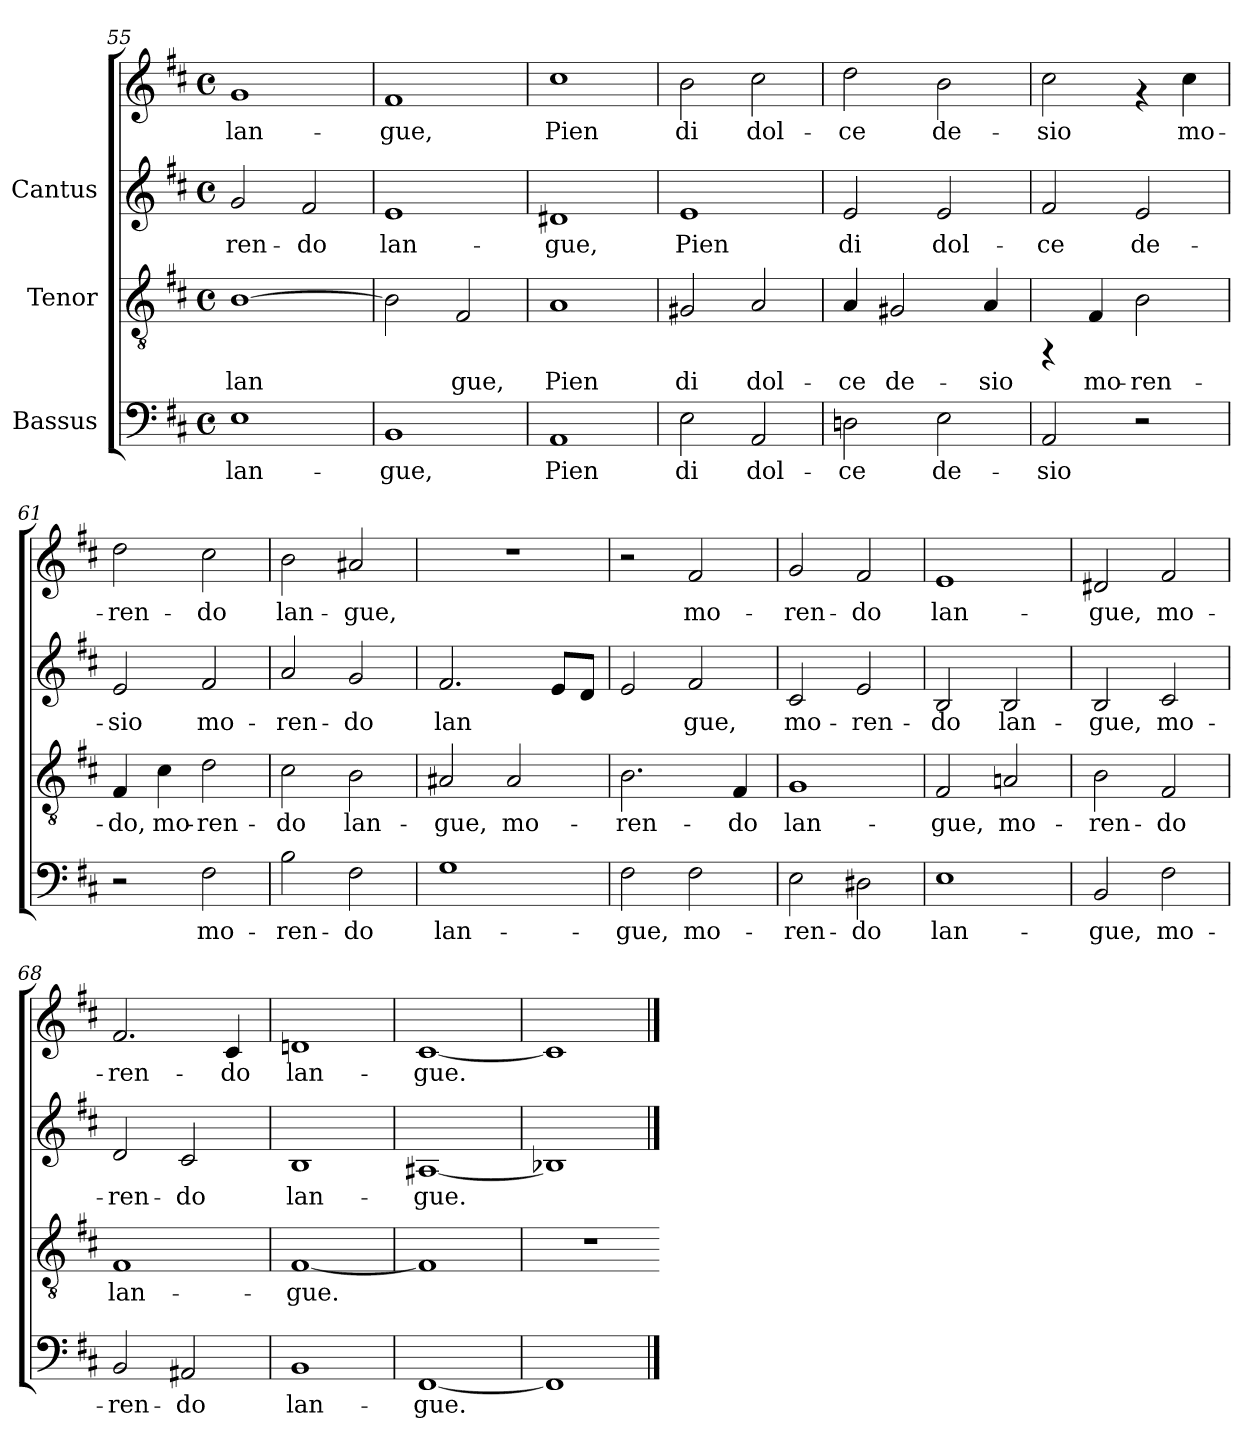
**kern	**text	**kern	**text	**kern	**text	**kern	**text
*part3	*part3	*part2	*part2	*part1	*part1	*part1	*part1
*staff4	*staff4	*staff3	*staff3	*staff2	*staff2	*staff1	*staff1
*I"Bassus	*	*I"Tenor	*	*I"Cantus	*	*	*
!!LO:LB:g=z
*clefF4	*	*clefGv2	*	*clefG2	*	*clefG2	*
*k[f#c#]	*	*k[f#c#]	*	*k[f#c#]	*	*k[f#c#]	*
*D:	*	*D:	*	*D:	*	*D:	*
*M4/4	*	*M4/4	*	*M4/4	*	*M4/4	*
*met(c)	*	*met(c)	*	*met(c)	*	*met(c)	*
=55	=55	=55	=55	=55	=55	=55	=55
!	!LO:LY:b:cj	!	!LO:LY:b:cj	!	!LO:LY:b:cj	!	!LO:LY:b:cj
1E	lan-	[>1B	lan-	2g/	-ren-	1g	-lan-
!	!	!	!	!	!LO:LY:b:cj	!	!
.	.	.	.	2f#/	-do	.	.
!!LO:LB:g=z
=56	=56	=56	=56	=56	=56	=56	=56
!	!LO:LY:b:cj	!	!LO:LY:b:cj	!	!LO:LY:b:cj	!	!LO:LY:b:cj
1BB	-gue,	2B\]	-	1e	lan-	1f#	gue,
!	!	!	!LO:LY:b:cj	!	!	!	!
.	.	2F#/	gue,	.	.	.	.
!!LO:PB:g=z
=57	=57	=57	=57	=57	=57	=57	=57
!	!LO:LY:b:cj	!	!LO:LY:b:cj	!	!LO:LY:b:cj	!	!LO:LY:b:cj
1AA	Pien	1A	Pien	1d#X	gue,	1cc#	-Pien
!!LO:LB:g=z
=58	=58	=58	=58	=58	=58	=58	=58
!	!LO:LY:b:cj	!	!LO:LY:b:cj	!	!LO:LY:b:cj	!	!LO:LY:b:cj
2E\	di	2G#X/	di	1e	-Pien	2b\	di
!	!LO:LY:b:cj	!	!LO:LY:b:cj	!	!	!	!LO:LY:b:cj
2AA/	dol-	2A/	dol-	.	.	2cc#\	dol-
!!LO:LB:g=z
=59	=59	=59	=59	=59	=59	=59	=59
!	!LO:LY:b:cj	!	!LO:LY:b:cj	!	!LO:LY:b:cj	!	!LO:LY:b:cj
2Dn\	-ce	4A/	-ce	2e/	-di	2dd\	ce
!	!	!	!LO:LY:b:cj	!	!	!	!
.	.	2G#X/	de-	.	.	.	.
!	!LO:LY:b:cj	!	!	!	!LO:LY:b:cj	!	!LO:LY:b:cj
2E\	de-	.	.	2e/	dol-	2b\	de-
!	!	!	!LO:LY:b:cj	!	!	!	!
.	.	4A/	-sio	.	.	.	.
!!LO:PB:g=z
=60	=60	=60	=60	=60	=60	=60	=60
!	!LO:LY:b:cj	!	!	!	!LO:LY:b:cj	!	!LO:LY:b:cj
2AA/	-sio	4rFF	.	2f#/	-ce	2cc#\	-sio
!	!	!	!LO:LY:b:cj	!	!	!	!
.	.	4F#/	mo-	.	.	.	.
!	!	!	!LO:LY:b:cj	!	!LO:LY:b:cj	!	!
2r	.	2B\	-ren-	2e/	de-	4rf	.
!	!	!	!	!	!	!	!LO:LY:b:cj
.	.	.	.	.	.	4cc#\	mo-
!!LO:LB:g=z
=61	=61	=61	=61	=61	=61	=61	=61
!	!	!	!LO:LY:b:cj	!	!LO:LY:b:cj	!	!LO:LY:b:cj
2r	.	4F#/	-do,	2e/	sio	2dd\	-ren-
!	!	!	!LO:LY:b:cj	!	!	!	!
.	.	4c#\	mo-	.	.	.	.
!	!LO:LY:b:cj	!	!LO:LY:b:cj	!	!LO:LY:b:cj	!	!LO:LY:b:cj
2F#\	mo-	2d\	-ren-	2f#/	mo-	2cc#\	-do
!!LO:LB:g=z
=62	=62	=62	=62	=62	=62	=62	=62
!	!LO:LY:b:cj	!	!LO:LY:b:cj	!	!LO:LY:b:cj	!	!LO:LY:b:cj
2B\	-ren-	2c#\	-do	2a/	ren-	2b\	-lan-
!	!LO:LY:b:cj	!	!LO:LY:b:cj	!	!LO:LY:b:cj	!	!LO:LY:b:cj
2F#\	-do	2B\	lan-	2g/	-do	2a#X/	-gue,
!!LO:PB:g=z
=63	=63	=63	=63	=63	=63	=63	=63
!	!LO:LY:b:cj	!	!LO:LY:b:cj	!	!LO:LY:b:cj	!	!
1G	lan-	2A#X/	-gue,	2.f#/	lan-	1r	.
!	!	!	!LO:LY:b:cj	!	!	!	!
.	.	2A#/	mo-	.	.	.	.
!	!	!	!	!	!LO:LY:b:cj	!	!
.	.	.	.	8e/L	--	.	.
!	!	!	!	!	!LO:LY:b:cj	!	!
.	.	.	.	8d/J	--	.	.
=64	=64	=64	=64	=64	=64	=64	=64
!	!LO:LY:b:cj	!	!LO:LY:b:cj	!	!LO:LY:b:cj	!	!
2F#\	-gue,	2.B\	-ren-	2e/	-	2r	.
!	!LO:LY:b:cj	!	!	!	!LO:LY:b:cj	!	!LO:LY:b:cj
2F#\	mo-	.	.	2f#/	gue,	2f#/	-mo-
!	!	!	!LO:LY:b:cj	!	!	!	!
.	.	4F#/	-do	.	.	.	.
=65	=65	=65	=65	=65	=65	=65	=65
!	!LO:LY:b:cj	!	!LO:LY:b:cj	!	!LO:LY:b:cj	!	!LO:LY:b:cj
2E\	-ren-	1G	lan-	2c#/	mo-	2g/	ren-
!	!LO:LY:b:cj	!	!	!	!LO:LY:b:cj	!	!LO:LY:b:cj
2D#X\	-do	.	.	2e/	-ren-	2f#/	-do
=66	=66	=66	=66	=66	=66	=66	=66
!	!LO:LY:b:cj	!	!LO:LY:b:cj	!	!LO:LY:b:cj	!	!LO:LY:b:cj
1E	lan-	2F#/	-gue,	2B/	-do	1e	-lan-
!	!	!	!LO:LY:b:cj	!	!LO:LY:b:cj	!	!
.	.	2An/	mo-	2B/	lan-	.	.
=67	=67	=67	=67	=67	=67	=67	=67
!	!LO:LY:b:cj	!	!LO:LY:b:cj	!	!LO:LY:b:cj	!	!LO:LY:b:cj
2BB/	-gue,	2B\	-ren-	2B/	-gue,	2d#X/	-gue,
!	!LO:LY:b:cj	!	!LO:LY:b:cj	!	!LO:LY:b:cj	!	!LO:LY:b:cj
2F#\	mo-	2F#/	-do	2c#/	mo-	2f#/	mo-
=68	=68	=68	=68	=68	=68	=68	=68
!	!LO:LY:b:cj	!	!LO:LY:b:cj	!	!LO:LY:b:cj	!	!LO:LY:b:cj
2BB/	-ren-	1F#	lan-	2d/	ren-	2.f#/	-ren-
!	!LO:LY:b:cj	!	!	!	!LO:LY:b:cj	!	!
2AA#X/	-do	.	.	2c#/	-do	.	.
!	!	!	!	!	!	!	!LO:LY:b:cj
.	.	.	.	.	.	4c#/	-do
=69	=69	=69	=69	=69	=69	=69	=69
!	!LO:LY:b:cj	!	!LO:LY:b:cj	!	!LO:LY:b:cj	!	!LO:LY:b:cj
1BB	lan-	[<1F#	-gue.	1B	-lan-	1dn	lan-
!!LO:LB:g=z
=70	=70	=70	=70	=70	=70	=70	=70
!	!LO:LY:b:cj	!	!	!	!LO:LY:b:cj	!	!LO:LY:b:cj
[<1FF#	-gue.	1F#]	.	[<1A#X	gue.	[<1c#	-gue.
=71	=71	=71	=71	=71	=71	=71	=71
1FF#]	.	1r	.	1B-X]	.	1c#]	.
==	==	=	==	==	==	==	==
*-	*-	*-	*-	*-	*-	*-	*-
